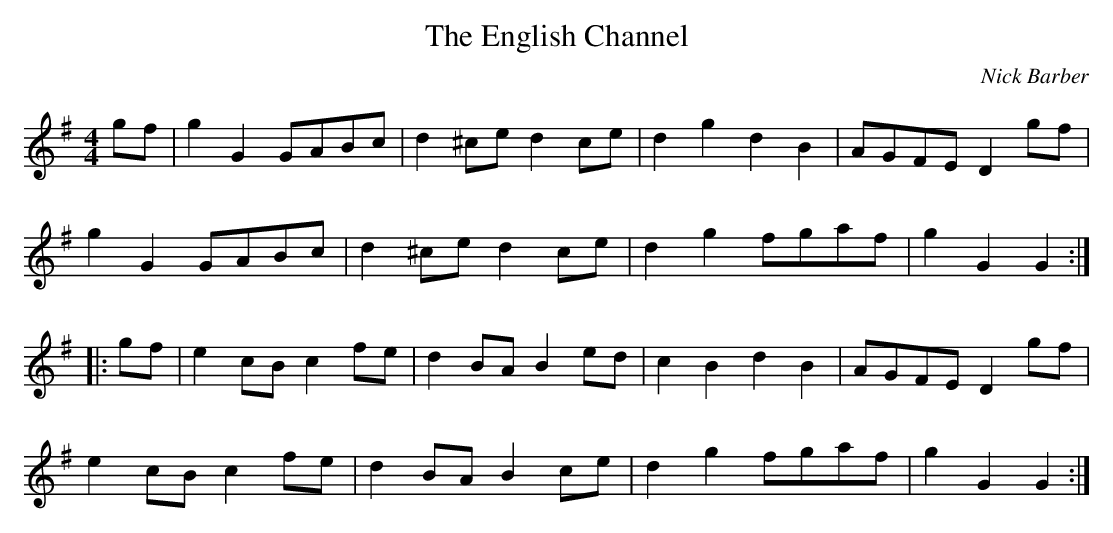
X:1
T: The English Channel
C: Nick Barber
M: 4/4
L: 1/8
K: G
gf | g2G2GABc | d2^ced2ce | d2g2d2B2 | AGFE D2gf |
g2G2GABc | d2^ced2ce| d2g2fgaf| g2G2G2 ::
gf | e2cBc2fe | d2BAB2ed | c2B2d2B2 | AGFE D2 gf|
e2cBc2fe | d2BAB2ce | d2g2 fgaf | g2G2G2 :|
